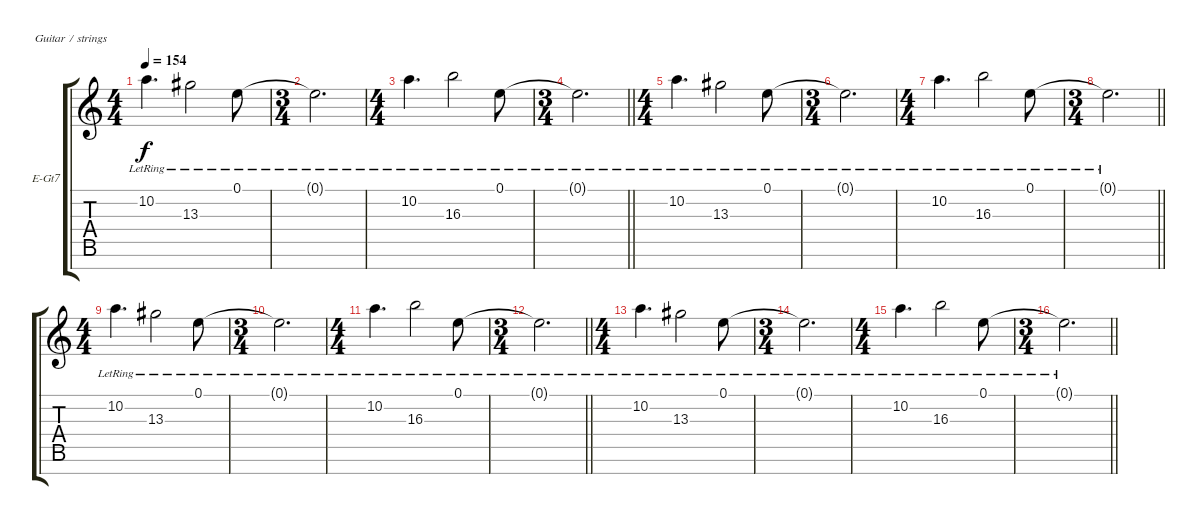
\bracketExtendMode groupsimilarinstruments
\firstSystemTrackNameOrientation horizontal
\otherSystemsTrackNameOrientation horizontal
\track ("Tosin Abasi - Lead" "E-Gt7") {instrument distortionguitar}
\staff {score tabs}
\tuning (E4 B3 G3 D3 A2 E2 B1)
\ts (4 4)
\beaming (8 6 4)
\tempo 154
\clef g2
\ks c
10.2{lr}.4{d dy f} 13.3{lr}.2 0.1{lr}.8 |
\ts (3 4)
\beaming (8 6 4)
0.1{lr t}.2{d} |
\ts (4 4)
\beaming (8 6 4)
10.2{lr}.4{d} 16.3{lr}.2 0.1{lr}.8 |
\ts (3 4)
\beaming (8 6 4)
\barLineRight lightlight
0.1{lr t}.2{d} |
\ts (4 4)
\beaming (8 6 4)
10.2{lr}.4{d} 13.3{lr}.2 0.1{lr}.8 |
\ts (3 4)
\beaming (8 6 4)
0.1{lr t}.2{d} |
\ts (4 4)
\beaming (8 6 4)
10.2{lr}.4{d} 16.3{lr}.2 0.1{lr}.8 |
\ts (3 4)
\beaming (8 6 4)
\barLineRight lightlight
0.1{lr t}.2{d} |
\ts (4 4)
\beaming (8 6 4)
10.2{lr}.4{d} 13.3{lr}.2 0.1{lr}.8 |
\ts (3 4)
\beaming (8 6 4)
0.1{lr t}.2{d} |
\ts (4 4)
\beaming (8 6 4)
10.2{lr}.4{d} 16.3{lr}.2 0.1{lr}.8 |
\ts (3 4)
\beaming (8 6 4)
\barLineRight lightlight
0.1{lr t}.2{d} |
\ts (4 4)
\beaming (8 6 4)
10.2{lr}.4{d} 13.3{lr}.2 0.1{lr}.8 |
\ts (3 4)
\beaming (8 6 4)
0.1{lr t}.2{d} |
\ts (4 4)
\beaming (8 6 4)
10.2{lr}.4{d} 16.3{lr}.2 0.1{lr}.8 |
\ts (3 4)
\beaming (8 6 4)
\barLineRight lightlight
0.1{lr t}.2{d}
